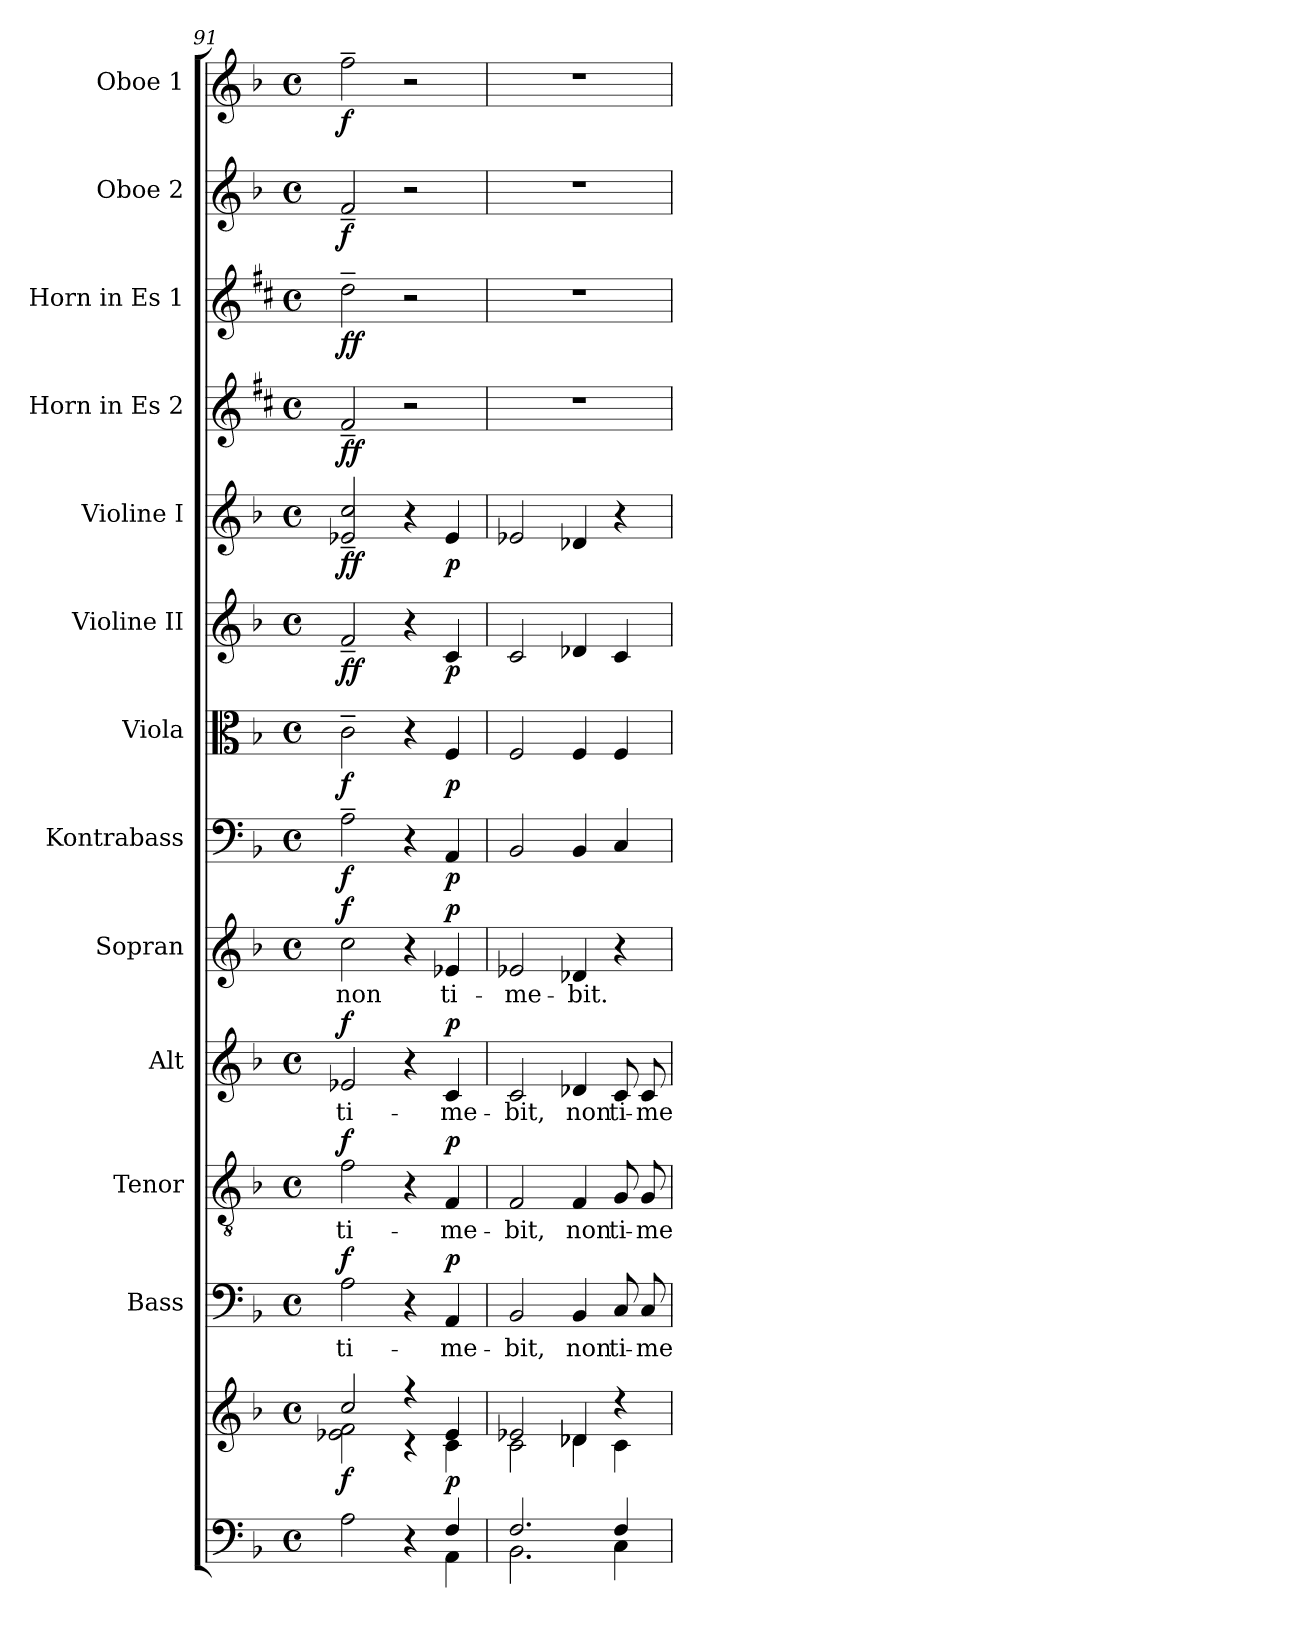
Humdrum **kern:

**kern	**kern	**dynam	**kern	**text	**dynam	**kern	**text	**dynam	**kern	**text	**dynam	**kern	**text	**dynam	**kern	**dynam	**kern	**dynam	**kern	**dynam	**kern	**dynam	**kern	**dynam	**kern	**dynam	**kern	**dynam	**kern	**dynam
*part13	*part13	*part13	*part12	*part12	*part12	*part11	*part11	*part11	*part10	*part10	*part10	*part9	*part9	*part9	*part8	*part8	*part7	*part7	*part6	*part6	*part5	*part5	*part4	*part4	*part3	*part3	*part2	*part2	*part1	*part1
*staff14	*staff13	*staff13/14	*staff12	*staff12	*staff12	*staff11	*staff11	*staff11	*staff10	*staff10	*staff10	*staff9	*staff9	*staff9	*staff8	*staff8	*staff7	*staff7	*staff6	*staff6	*staff5	*staff5	*staff4	*staff4	*staff3	*staff3	*staff2	*staff2	*staff1	*staff1
*	*	*	*I"Bass	*	*	*I"Tenor	*	*	*I"Alt	*	*	*I"Sopran	*	*	*I"Kontrabass	*	*I"Viola	*	*I"Violine II	*	*I"Violine I	*	*I"Horn in Es 2	*	*I"Horn in Es 1	*	*I"Oboe 2	*	*I"Oboe 1	*
*	*	*	*I'B.	*	*	*I'T.	*	*	*I'A.	*	*	*I'S.	*	*	*I'Kb.	*	*I'Vla.	*	*I'Vl. II	*	*I'Vl. I	*	*I'Hr. 2	*	*I'Hr. 1	*	*I'Ob. 2	*	*I'Ob. 1	*
*clefF4	*clefG2	*	*clefF4	*	*	*clefGv2	*	*	*clefG2	*	*	*clefG2	*	*	*clefF4	*	*clefC3	*	*clefG2	*	*clefG2	*	*clefG2	*	*clefG2	*	*clefG2	*	*clefG2	*
*	*	*	*	*	*	*	*	*	*	*	*	*	*	*	*ITrd7c12	*	*	*	*	*	*	*	*ITrd5c9	*	*ITrd5c9	*	*	*	*	*
*k[b-]	*k[b-]	*	*k[b-]	*	*	*k[b-]	*	*	*k[b-]	*	*	*k[b-]	*	*	*k[b-]	*	*k[b-]	*	*k[b-]	*	*k[b-]	*	*k[b-]	*	*k[b-]	*	*k[b-]	*	*k[b-]	*
*F:	*F:	*	*F:	*	*	*F:	*	*	*F:	*	*	*F:	*	*	*F:	*	*F:	*	*F:	*	*F:	*	*F:	*	*F:	*	*F:	*	*F:	*
*M4/4	*M4/4	*	*M4/4	*	*	*M4/4	*	*	*M4/4	*	*	*M4/4	*	*	*M4/4	*	*M4/4	*	*M4/4	*	*M4/4	*	*M4/4	*	*M4/4	*	*M4/4	*	*M4/4	*
*met(c)	*met(c)	*	*met(c)	*	*	*met(c)	*	*	*met(c)	*	*	*met(c)	*	*	*met(c)	*	*met(c)	*	*met(c)	*	*met(c)	*	*met(c)	*	*met(c)	*	*met(c)	*	*met(c)	*
=91	=91	=91	=91	=91	=91	=91	=91	=91	=91	=91	=91	=91	=91	=91	=91	=91	=91	=91	=91	=91	=91	=91	=91	=91	=91	=91	=91	=91	=91	=91
*^	*^	*	*	*	*	*	*	*	*	*	*	*	*	*	*	*	*	*	*	*	*	*	*	*	*	*	*	*	*	*
!	!	!	!	!LO:DY:b	!	!LO:LY:b	!LO:DY:a	!	!LO:LY:b	!LO:DY:a	!	!LO:LY:b	!LO:DY:a	!	!LO:LY:b	!LO:DY:a	!	!LO:DY:b	!	!LO:DY:b	!	!LO:DY:b	!	!LO:DY:b	!	!LO:DY:b	!	!LO:DY:b	!	!LO:DY:b	!	!LO:DY:b
2A\	2.ryy	2cc/	2e-X\ 2f\	f	2A\	ti-	f	2f\	ti-	f	2e-X/	ti-	f	2cc\	non	f	2AA~>\	f	2c~>\	f	2f~</	ff	2e-X/~< 2cc/~<	ff	2A~</	ff	2f~>\	ff	2f~</	f	2ff~>\	f
4r	.	4r	4r	.	4r	.	.	4r	.	.	4r	.	.	4r	.	.	4r	.	4r	.	4r	.	4r	.	2r	.	2r	.	2r	.	2r	.
!	!	!	!	!LO:DY:b	!	!LO:LY:b	!LO:DY:a	!	!LO:LY:b	!LO:DY:a	!	!LO:LY:b	!LO:DY:a	!	!LO:LY:b	!LO:DY:a	!	!LO:DY:b	!	!LO:DY:b	!	!LO:DY:b	!	!LO:DY:b	!	!	!	!	!	!	!	!
4F/	4AA\	4e-/	4c\	p	4AA/	-me-	p	4F/	-me-	p	4c/	-me-	p	4e-X/	ti-	p	4AAA/	p	4F/	p	4c/	p	4e-/	p	.	.	.	.	.	.	.	.
=92	=92	=92	=92	=92	=92	=92	=92	=92	=92	=92	=92	=92	=92	=92	=92	=92	=92	=92	=92	=92	=92	=92	=92	=92	=92	=92	=92	=92	=92	=92	=92	=92
!	!	!	!	!	!	!LO:LY:b	!	!	!LO:LY:b	!	!	!LO:LY:b	!	!	!LO:LY:b	!	!	!	!	!	!	!	!	!	!	!	!	!	!	!	!	!
2.F/	2.BB-\	2e-X/	2c\	.	2BB-/	-bit,	.	2F/	-bit,	.	2c/	-bit,	.	2e-X/	-me-	.	2BBB-/	.	2F/	.	2c/	.	2e-X/	.	1r	.	1r	.	1r	.	1r	.
!	!	!	!	!	!	!LO:LY:b	!	!	!LO:LY:b	!	!	!LO:LY:b	!	!	!LO:LY:b	!	!	!	!	!	!	!	!	!	!	!	!	!	!	!	!	!
.	.	4d-X/	4d-\	.	4BB-/	non	.	4F/	non	.	4d-X/	non	.	4d-X/	-bit.	.	4BBB-/	.	4F/	.	4d-X/	.	4d-X/	.	.	.	.	.	.	.	.	.
!	!	!	!	!	!	!LO:LY:b	!	!	!LO:LY:b	!	!	!LO:LY:b	!	!	!	!	!	!	!	!	!	!	!	!	!	!	!	!	!	!	!	!
4F/	4C\	4r	4c\	.	8C/	ti-	.	8G/	ti-	.	8c/	ti-	.	4r	.	.	4CC/	.	4F/	.	4c/	.	4r	.	.	.	.	.	.	.	.	.
!	!	!	!	!	!	!LO:LY:b	!	!	!LO:LY:b	!	!	!LO:LY:b	!	!	!	!	!	!	!	!	!	!	!	!	!	!	!	!	!	!	!	!
.	.	.	.	.	8C/	-me-	.	8G/	-me-	.	8c/	-me-	.	.	.	.	.	.	.	.	.	.	.	.	.	.	.	.	.	.	.	.
*v	*v	*	*	*	*	*	*	*	*	*	*	*	*	*	*	*	*	*	*	*	*	*	*	*	*	*	*	*	*	*	*	*
*	*v	*v	*	*	*	*	*	*	*	*	*	*	*	*	*	*	*	*	*	*	*	*	*	*	*	*	*	*	*	*	*
=	=	=	=	=	=	=	=	=	=	=	=	=	=	=	=	=	=	=	=	=	=	=	=	=	=	=	=	=	=	=
*-	*-	*-	*-	*-	*-	*-	*-	*-	*-	*-	*-	*-	*-	*-	*-	*-	*-	*-	*-	*-	*-	*-	*-	*-	*-	*-	*-	*-	*-	*-
